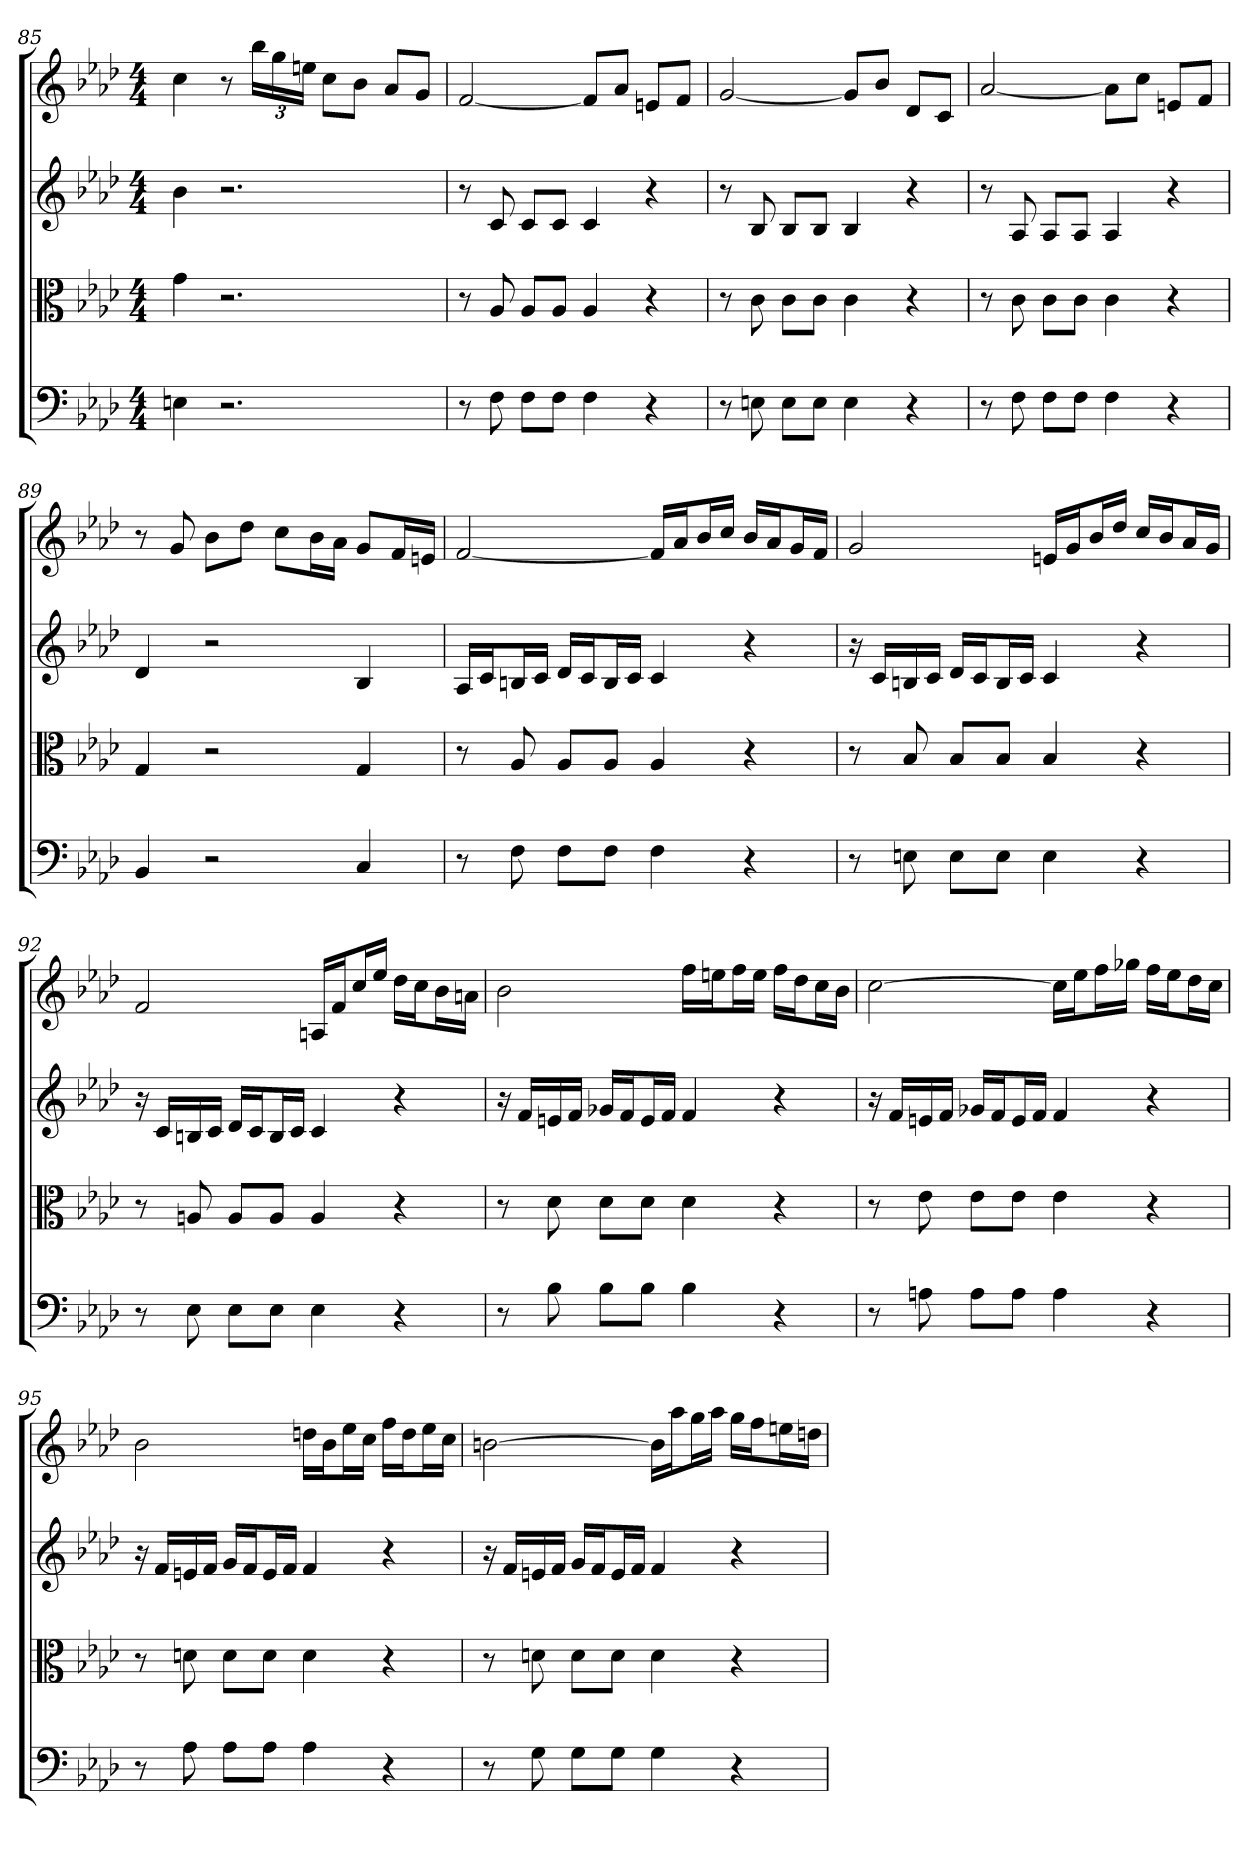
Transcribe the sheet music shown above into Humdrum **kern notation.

**kern	**kern	**kern	**kern
*part4	*part3	*part2	*part1
*staff4	*staff3	*staff2	*staff1
*clefF4	*clefC3	*	*
*k[b-e-a-d-]	*k[b-e-a-d-]	*k[b-e-a-d-]	*k[b-e-a-d-]
*f:	*f:	*f:	*f:
*M4/4	*M4/4	*M4/4	*M4/4
=85	=85	=85	=85
4En	4g	4b-	4cc
2.r	2.r	2.r	8r
.	.	.	24bb-LL
.	.	.	24gg
.	.	.	24eenJJ
.	.	.	8ccL
.	.	.	8b-J
.	.	.	8a-L
.	.	.	8gJ
=86	=86	=86	=86
8r	8r	8r	[2f
8F	8A-	8c	.
8F\L	8A-/L	8cL	.
8F\J	8A-/J	8cJ	.
4F	4A-	4c	8fL]
.	.	.	8a-J
4r	4r	4r	8enL
.	.	.	8fJ
=87	=87	=87	=87
8r	8r	8r	[2g
8En	8c	8B-	.
8E\L	8c\L	8B-L	.
8E\J	8c\J	8B-J	.
4E	4c	4B-	8gL]
.	.	.	8b-J
4r	4r	4r	8d-L
.	.	.	8cJ
=88	=88	=88	=88
8r	8r	8r	[2a-
8F	8c	8A-	.
8F\L	8c\L	8A-L	.
8F\J	8c\J	8A-J	.
4F	4c	4A-	8a-L]
.	.	.	8ccJ
4r	4r	4r	8enL
.	.	.	8fJ
=89	=89	=89	=89
4BB-	4G	4d-	8r
.	.	.	8g
2r	2r	2r	8b-L
.	.	.	8dd-J
.	.	.	8ccL
.	.	.	16b-L
.	.	.	16a-JJ
4C	4G	4B-	8gL
.	.	.	16fL
.	.	.	16enJJ
=90	=90	=90	=90
8r	8r	16A-LL	[2f
.	.	16cJ	.
8F	8A-	16BnL	.
.	.	16cJJ	.
8F\L	8A-/L	16d-LL	.
.	.	16cJ	.
8F\J	8A-/J	16BL	.
.	.	16cJJ	.
4F	4A-	4c	16fLL]
.	.	.	16a-J
.	.	.	16b-L
.	.	.	16ccJJ
4r	4r	4r	16b-LL
.	.	.	16a-J
.	.	.	16gL
.	.	.	16fJJ
=91	=91	=91	=91
8r	8r	16r	2g
.	.	16cLL	.
8En	8B-	16Bn	.
.	.	16cJJ	.
8E\L	8B-/L	16d-LL	.
.	.	16cJ	.
8E\J	8B-/J	16BL	.
.	.	16cJJ	.
4E	4B-	4c	16enLL
.	.	.	16gJ
.	.	.	16b-L
.	.	.	16dd-JJ
4r	4r	4r	16ccLL
.	.	.	16b-J
.	.	.	16a-L
.	.	.	16gJJ
=92	=92	=92	=92
8r	8r	16r	2f
.	.	16cLL	.
8E-	8An	16Bn	.
.	.	16cJJ	.
8E-\L	8A/L	16d-LL	.
.	.	16cJ	.
8E-\J	8A/J	16BL	.
.	.	16cJJ	.
4E-	4A	4c	16AnLL
.	.	.	16fJ
.	.	.	16ccL
.	.	.	16ee-JJ
4r	4r	4r	16dd-LL
.	.	.	16ccJ
.	.	.	16b-L
.	.	.	16anJJ
=93	=93	=93	=93
8r	8r	16r	2b-
.	.	16fLL	.
8B-	8d-	16en	.
.	.	16fJJ	.
8B-\L	8d-\L	16g-XLL	.
.	.	16fJ	.
8B-\J	8d-\J	16eL	.
.	.	16fJJ	.
4B-	4d-	4f	16ffLL
.	.	.	16eenJ
.	.	.	16ffL
.	.	.	16eeJJ
4r	4r	4r	16ffLL
.	.	.	16dd-J
.	.	.	16ccL
.	.	.	16b-JJ
=94	=94	=94	=94
8r	8r	16r	[2cc
.	.	16fLL	.
8An	8e-	16en	.
.	.	16fJJ	.
8A\L	8e-\L	16g-XLL	.
.	.	16fJ	.
8A\J	8e-\J	16eL	.
.	.	16fJJ	.
4A	4e-	4f	16ccLL]
.	.	.	16ee-J
.	.	.	16ffL
.	.	.	16gg-XJJ
4r	4r	4r	16ffLL
.	.	.	16ee-J
.	.	.	16dd-L
.	.	.	16ccJJ
=95	=95	=95	=95
8r	8r	16r	2b-
.	.	16fLL	.
8A-	8dn	16en	.
.	.	16fJJ	.
8A-\L	8d\L	16gLL	.
.	.	16fJ	.
8A-\J	8d\J	16eL	.
.	.	16fJJ	.
4A-	4d	4f	16ddnLL
.	.	.	16b-J
.	.	.	16ee-L
.	.	.	16ccJJ
4r	4r	4r	16ffLL
.	.	.	16ddJ
.	.	.	16ee-L
.	.	.	16ccJJ
=96	=96	=96	=96
8r	8r	16r	[2bn
.	.	16fLL	.
8G	8dn	16en	.
.	.	16fJJ	.
8G\L	8d\L	16gLL	.
.	.	16fJ	.
8G\J	8d\J	16eL	.
.	.	16fJJ	.
4G	4d	4f	16bLL]
.	.	.	16aa-J
.	.	.	16ggL
.	.	.	16aa-JJ
4r	4r	4r	16ggLL
.	.	.	16ffJ
.	.	.	16eenL
.	.	.	16ddnJJ
=	=	=	=
*-	*-	*-	*-
